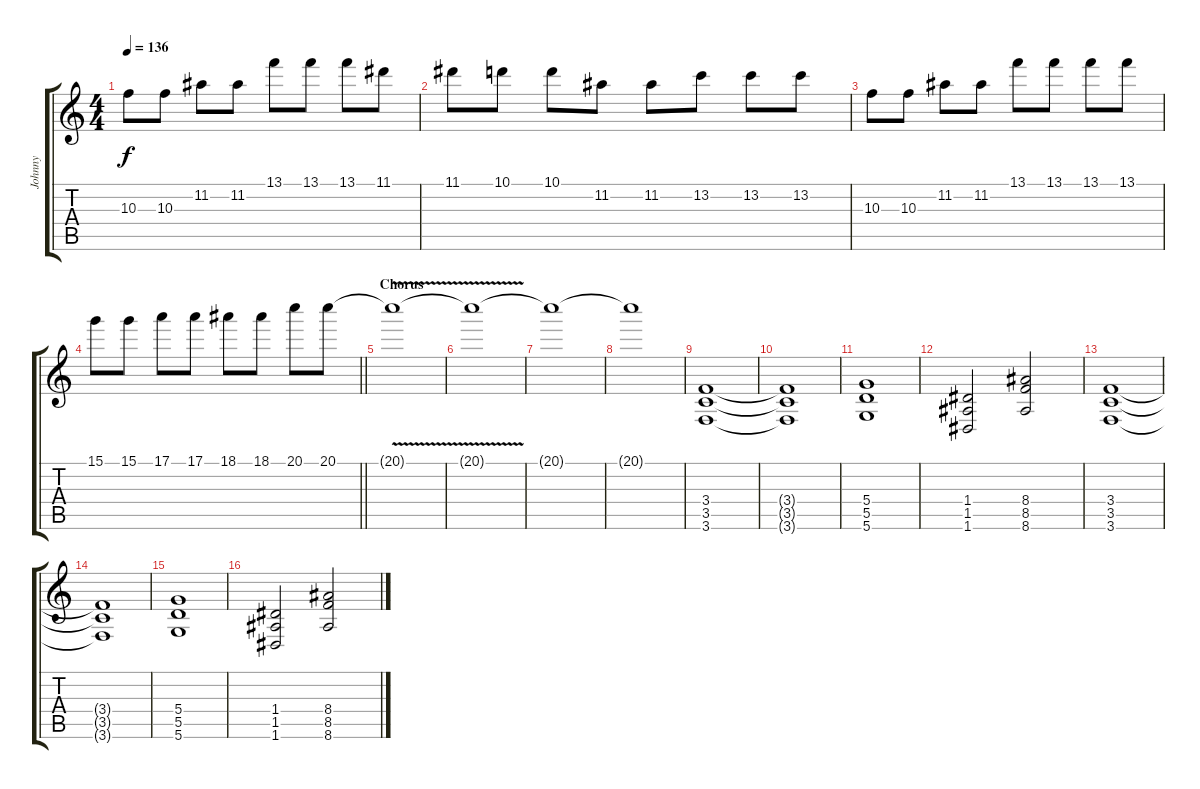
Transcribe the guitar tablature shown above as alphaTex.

\track ("Johnny" "Johnny") {instrument distortionguitar}
\staff {score tabs}
\tuning (E4 B3 G3 D3 A2 D2) {hide}
\ts (4 4)
\tempo 136
\clef g2
\ks c
10.3.8{dy f} 10.3.8 11.2.8 11.2.8 13.1.8 13.1.8 13.1.8 11.1.8 |
11.1.8 10.1.8 10.1.8 11.2.8 11.2.8 13.2.8 13.2.8 13.2.8 |
10.3.8 10.3.8 11.2.8 11.2.8 13.1.8 13.1.8 13.1.8 13.1.8 |
\barLineRight lightlight
15.1.8 15.1.8 17.1.8 17.1.8 18.1.8 18.1.8 20.1.8 20.1.8 |
\section ("" "Chorus")
20.1{v t}.1 |
20.1{t}.1 |
20.1{t}.1 |
20.1{t}.1 |
(3.4 3.5 3.6).1{volume 9 balance 8} |
(3.4{t} 3.5{t} 3.6{t}).1 |
(5.4 5.5 5.6).1 |
(1.4 1.5 1.6).2 (8.4 8.5 8.6).2 |
(3.4 3.5 3.6).1 |
(3.4{t} 3.5{t} 3.6{t}).1 |
(5.4 5.5 5.6).1 |
(1.4 1.5 1.6).2 (8.4 8.5 8.6).2
